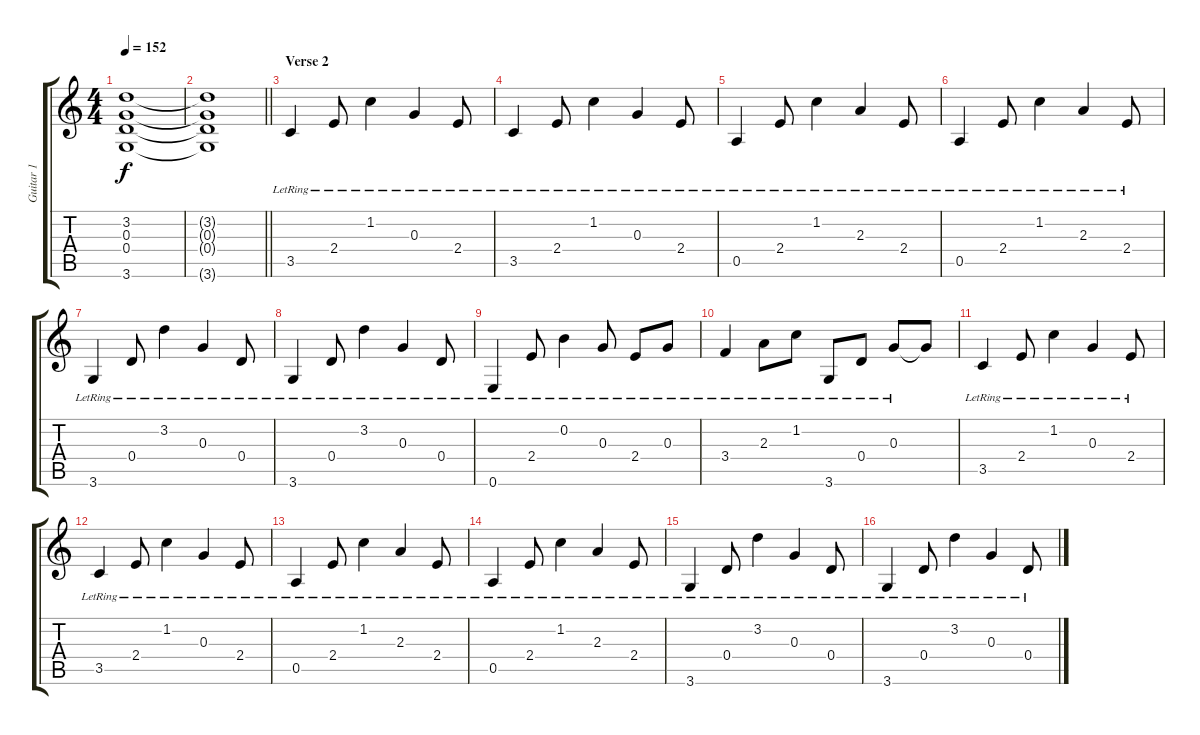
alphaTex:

\track ("Guitar 1" "Guitar 1") {instrument acousticguitarsteel}
\staff {score tabs}
\tuning (E4 B3 G3 D3 A2 E2) {hide}
\ts (4 4)
\tempo 152
\clef g2
\ks c
(3.2{t} 0.3{t} 0.4{t} 3.6{t}).1{dy f} |
\barLineRight lightlight
(3.2{t} 0.3{t} 0.4{t} 3.6{t}).1 |
\section ("" "Verse 2")
3.5{lr}.4 2.4{lr}.8 1.2{lr}.4 0.3{lr}.4 2.4{lr}.8 |
3.5{lr}.4 2.4{lr}.8 1.2{lr}.4 0.3{lr}.4 2.4{lr}.8 |
0.5{lr}.4 2.4{lr}.8 1.2{lr}.4 2.3{lr}.4 2.4{lr}.8 |
0.5{lr}.4 2.4{lr}.8 1.2{lr}.4 2.3{lr}.4 2.4{lr}.8 |
3.6{lr}.4 0.4{lr}.8 3.2{lr}.4 0.3{lr}.4 0.4{lr}.8 |
3.6{lr}.4 0.4{lr}.8 3.2{lr}.4 0.3{lr}.4 0.4{lr}.8 |
0.6{lr}.4 2.4{lr}.8 0.2{lr}.4 0.3{lr}.8 2.4{lr}.8 0.3{lr}.8 |
3.4{lr}.4 2.3{lr}.8 1.2{lr}.8 3.6{lr}.8 0.4{lr}.8 0.3{lr}.8 0.3{t}.8 |
3.5{lr}.4 2.4{lr}.8 1.2{lr}.4 0.3{lr}.4 2.4{lr}.8 |
3.5{lr}.4 2.4{lr}.8 1.2{lr}.4 0.3{lr}.4 2.4{lr}.8 |
0.5{lr}.4 2.4{lr}.8 1.2{lr}.4 2.3{lr}.4 2.4{lr}.8 |
0.5{lr}.4 2.4{lr}.8 1.2{lr}.4 2.3{lr}.4 2.4{lr}.8 |
3.6{lr}.4 0.4{lr}.8 3.2{lr}.4 0.3{lr}.4 0.4{lr}.8 |
3.6{lr}.4 0.4{lr}.8 3.2{lr}.4 0.3{lr}.4 0.4{lr}.8
